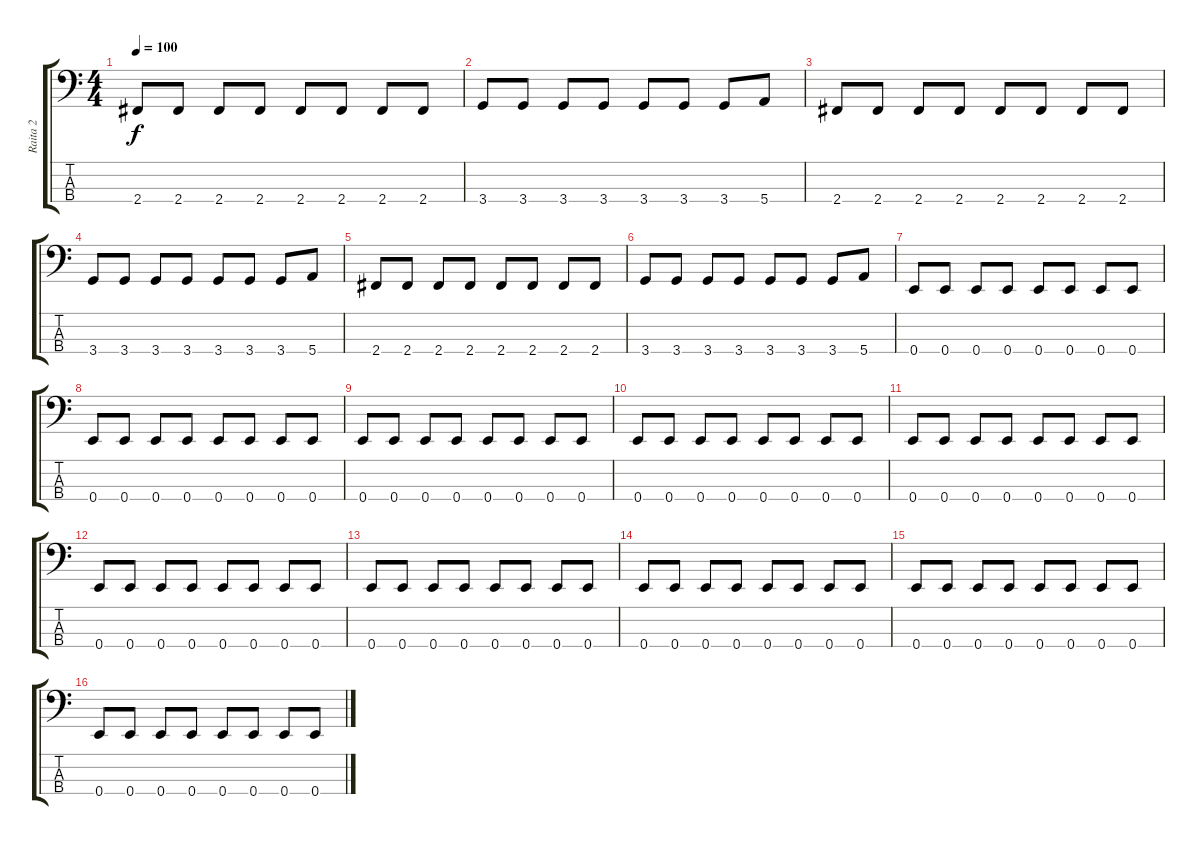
\track ("Raita 2" "Raita 2") {instrument slapbass2}
\staff {score tabs}
\tuning (G2 D2 A1 E1) {hide}
\ts (4 4)
\tempo 100
\clef f4
\ks c
2.4.8{dy f} 2.4.8 2.4.8 2.4.8 2.4.8 2.4.8 2.4.8 2.4.8 |
3.4.8 3.4.8 3.4.8 3.4.8 3.4.8 3.4.8 3.4.8 5.4.8 |
2.4.8 2.4.8 2.4.8 2.4.8 2.4.8 2.4.8 2.4.8 2.4.8 |
3.4.8 3.4.8 3.4.8 3.4.8 3.4.8 3.4.8 3.4.8 5.4.8 |
2.4.8 2.4.8 2.4.8 2.4.8 2.4.8 2.4.8 2.4.8 2.4.8 |
3.4.8 3.4.8 3.4.8 3.4.8 3.4.8 3.4.8 3.4.8 5.4.8 |
0.4.8 0.4.8 0.4.8 0.4.8 0.4.8 0.4.8 0.4.8 0.4.8 |
0.4.8 0.4.8 0.4.8 0.4.8 0.4.8 0.4.8 0.4.8 0.4.8 |
0.4.8 0.4.8 0.4.8 0.4.8 0.4.8 0.4.8 0.4.8 0.4.8 |
0.4.8 0.4.8 0.4.8 0.4.8 0.4.8 0.4.8 0.4.8 0.4.8 |
0.4.8 0.4.8 0.4.8 0.4.8 0.4.8 0.4.8 0.4.8 0.4.8 |
0.4.8 0.4.8 0.4.8 0.4.8 0.4.8 0.4.8 0.4.8 0.4.8 |
0.4.8 0.4.8 0.4.8 0.4.8 0.4.8 0.4.8 0.4.8 0.4.8 |
0.4.8 0.4.8 0.4.8 0.4.8 0.4.8 0.4.8 0.4.8 0.4.8 |
0.4.8 0.4.8 0.4.8 0.4.8 0.4.8 0.4.8 0.4.8 0.4.8 |
0.4.8 0.4.8 0.4.8 0.4.8 0.4.8 0.4.8 0.4.8 0.4.8
